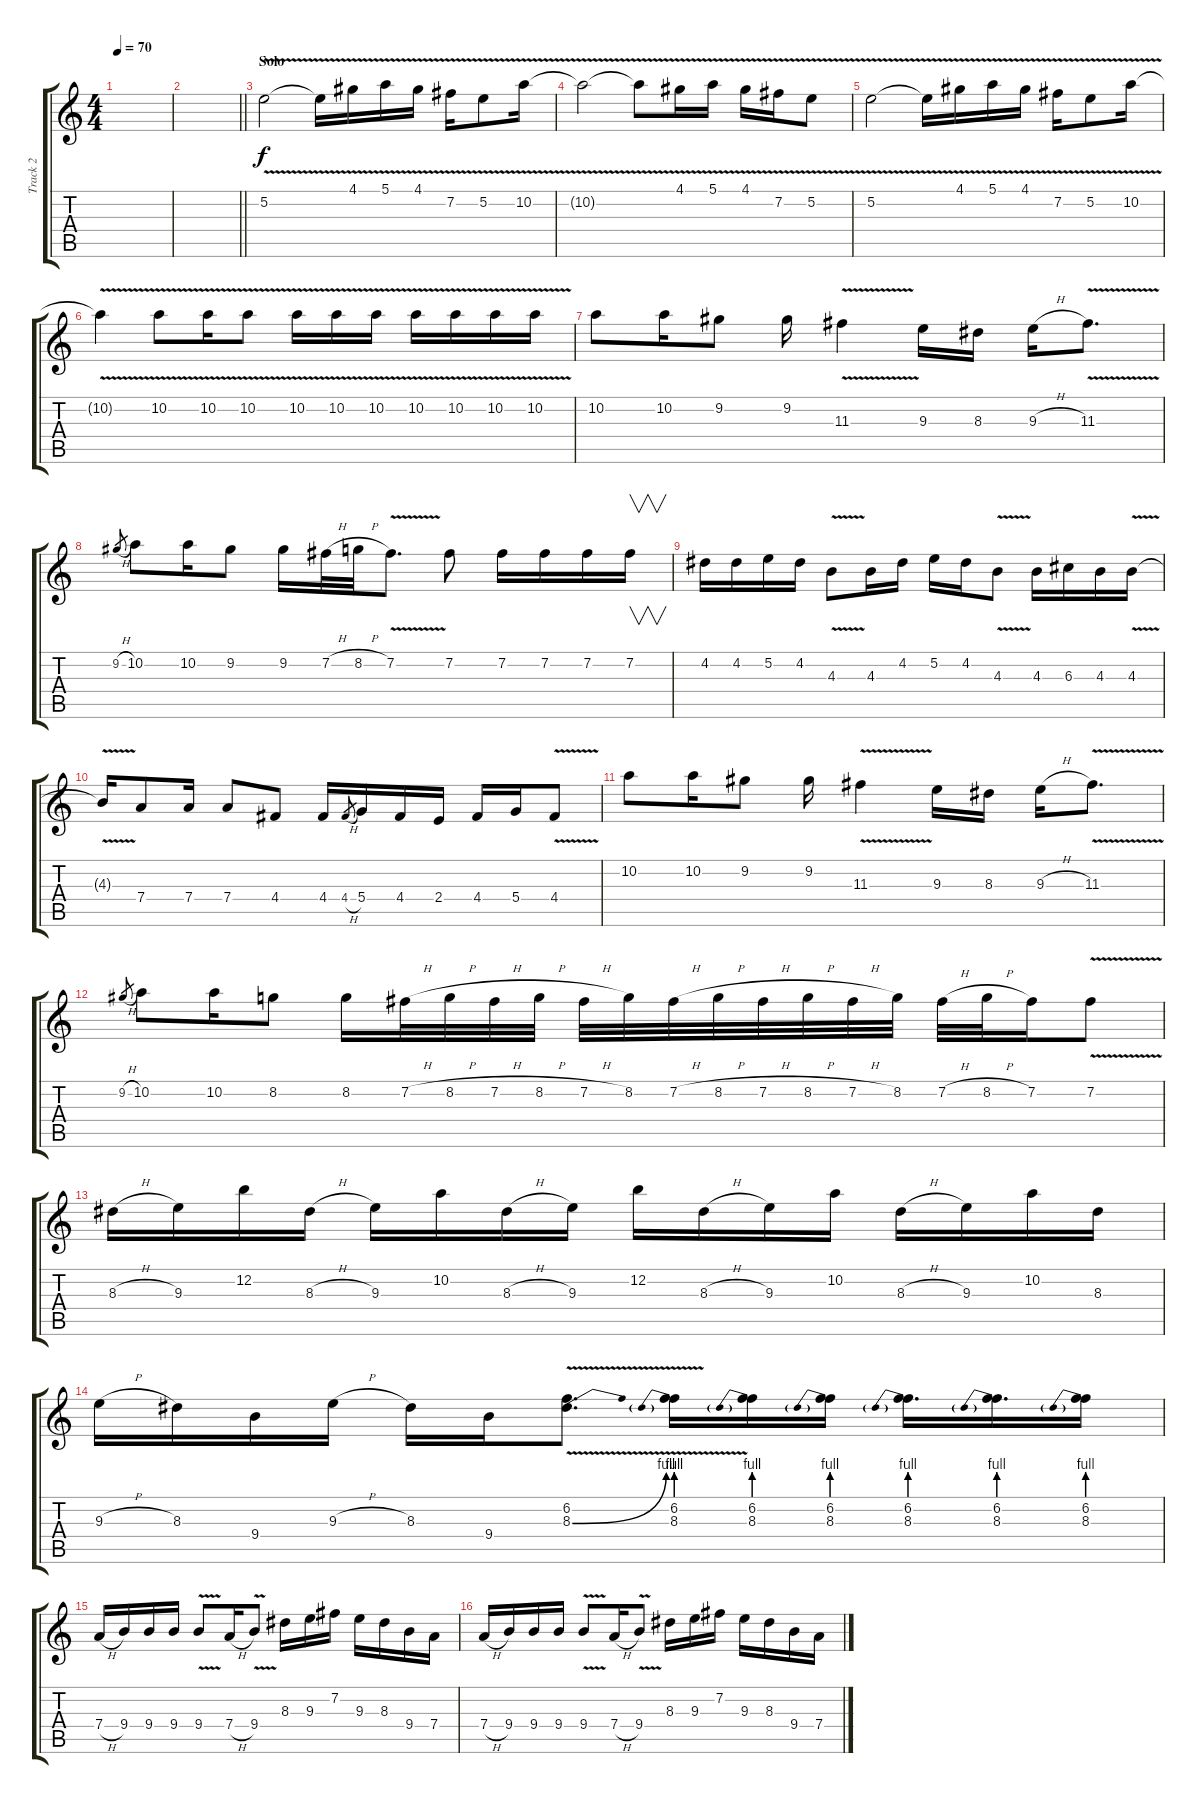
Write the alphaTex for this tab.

\track ("Track 2" "Track 2") {instrument distortionguitar}
\staff {score tabs}
\tuning (E4 B3 G3 D3 A2 D2) {hide}
\ts (4 4)
\tempo 70
\clef g2
\ks c
|
\barLineRight lightlight
|
\section ("" "Solo ")
5.2{v}.2{volume 10 balance 4 instrument overdrivenguitar} 5.2{t}.16 4.1{v}.16 5.1{v}.16 4.1{v}.16 7.2{v}.16 5.2{v}.8 10.2{v}.16 |
10.2{v t}.2 10.2{t}.8 4.1{v}.16 5.1{v}.16 4.1{v}.16 7.2{v}.16 5.2{v}.8 |
5.2{v}.2 5.2{t}.16 4.1{v}.16 5.1{v}.16 4.1{v}.16 7.2{v}.16 5.2{v}.8 10.2{v}.16 |
10.2{v t}.4 10.2{v}.8 10.2{v}.16 10.2{v}.8 10.2{v}.16 10.2{v}.16 10.2{v}.16 10.2{v}.16 10.2{v}.16 10.2{v}.16 10.2{v}.16 |
10.2.8{instrument distortionguitar} 10.2.16 9.2.8 9.2.16 11.3{v}.4 9.3.16 8.3.16 9.3{h}.16 11.3{v}.8{d} |
9.2{h}.8{gr} 10.2.8 10.2.16 9.2.8 9.2.16 7.2{h}.32 8.2{h}.32 7.2{v}.8{d} 7.2.8 7.2.16 7.2.16 7.2.16 7.2.16{v} |
4.2.16 4.2.16 5.2.16 4.2.16 4.3{v}.8 4.3.16 4.2.16 5.2.16 4.2.16 4.3{v}.8 4.3.16 6.3.16 4.3.16 4.3{v}.16 |
4.3{t}.16 7.4.8 7.4.16 7.4.8 4.4.8 4.4.16 4.4{h}.8{gr} 5.4.16 4.4.16 2.4.16 4.4.16 5.4.16 4.4{v}.8 |
10.2.8 10.2.16 9.2.8 9.2.16 11.3{v}.4 9.3.16 8.3.16 9.3{h}.16 11.3{v}.8{d} |
9.2{h}.8{gr} 10.2.8 10.2.16 8.2.8 8.2.16 7.2{h}.32 8.2{h}.32 7.2{h}.32 8.2{h}.32 7.2{h}.32 8.2.32 7.2{h}.32 8.2{h}.32 7.2{h}.32 8.2{h}.32 7.2{h}.32 8.2.32 7.2{h}.32 8.2{h}.32 7.2.16 7.2{v}.8 |
8.3{h}.16 9.3.16 12.2.16 8.3{h}.16 9.3.16 10.2.16 8.3{h}.16 9.3.16 12.2.16 8.3{h}.16 9.3.16 10.2.16 8.3{h}.16 9.3.16 10.2.16 8.3.16 |
9.3{h}.16 8.3.16 9.4.16 9.3{h}.16 8.3.16 9.4.16 (6.2 8.3{be (bend 0 0 60 4) v}).8{d} (6.2 8.3{be (prebend 0 4 60 4) v}).16 (6.2 8.3{be (prebend 0 4 60 4)}).16 (6.2 8.3{be (prebend 0 4 60 4)}).16 (6.2 8.3{be (prebend 0 4 60 4)}).16{d} (6.2 8.3{be (prebend 0 4 60 4)}).16{d} (6.2 8.3{be (prebend 0 4 60 4)}).16 |
7.4{h}.16 9.4.16 9.4.16 9.4.16 9.4{v}.8 7.4{h}.16 9.4{v}.8 8.3.16 9.3.16 7.2.16 9.3.16 8.3.16 9.4.16 7.4.16 |
7.4{h}.16 9.4.16 9.4.16 9.4.16 9.4{v}.8 7.4{h}.16 9.4{v}.8 8.3.16 9.3.16 7.2.16 9.3.16 8.3.16 9.4.16 7.4.16
